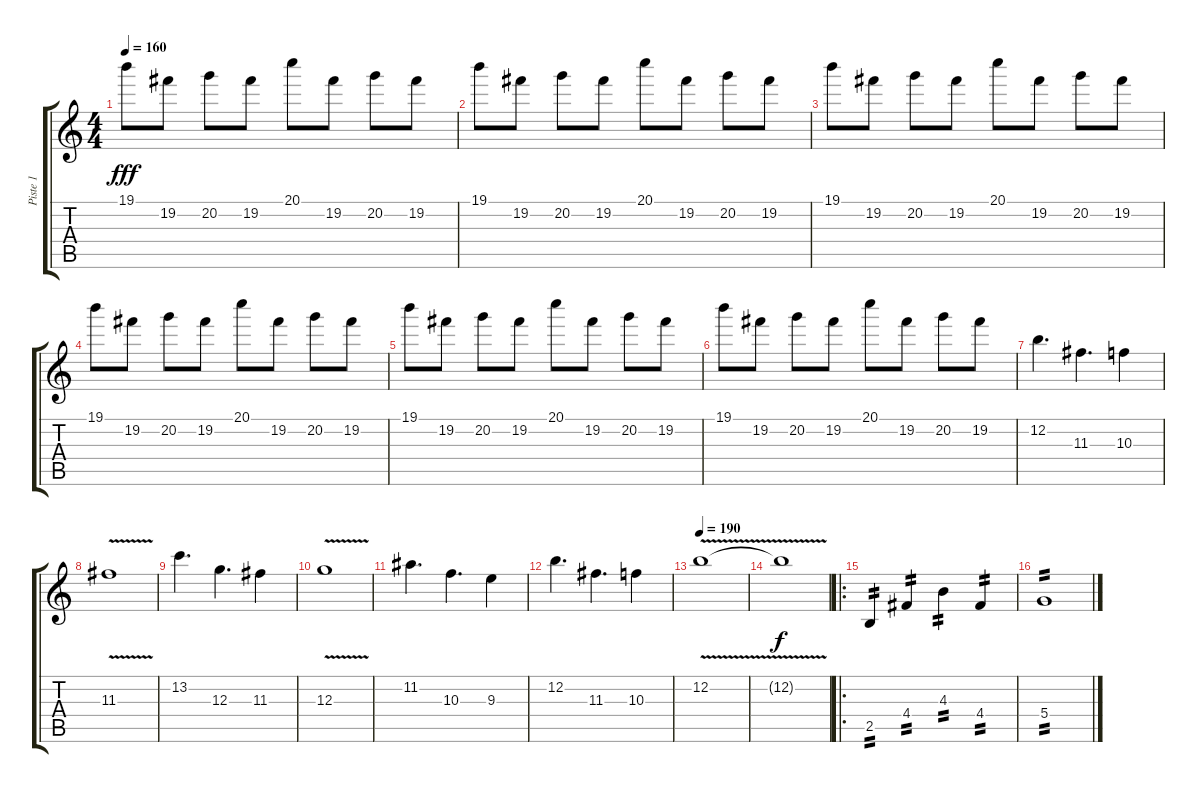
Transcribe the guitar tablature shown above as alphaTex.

\track ("Piste 1" "Piste 1") {instrument overdrivenguitar}
\staff {score tabs}
\tuning (E4 B3 G3 D3 A2 E2) {hide}
\ts (4 4)
\tempo 160
\clef g2
\ks c
19.1.8{dy fff} 19.2.8 20.2.8 19.2.8 20.1.8 19.2.8 20.2.8 19.2.8 |
19.1.8 19.2.8 20.2.8 19.2.8 20.1.8 19.2.8 20.2.8 19.2.8 |
19.1.8 19.2.8 20.2.8 19.2.8 20.1.8 19.2.8 20.2.8 19.2.8 |
19.1.8 19.2.8 20.2.8 19.2.8 20.1.8 19.2.8 20.2.8 19.2.8 |
19.1.8 19.2.8 20.2.8 19.2.8 20.1.8 19.2.8 20.2.8 19.2.8 |
19.1.8 19.2.8 20.2.8 19.2.8 20.1.8 19.2.8 20.2.8 19.2.8 |
12.2.4{d} 11.3.4{d} 10.3.4 |
11.3{v}.1 |
13.2.4{d} 12.3.4{d} 11.3.4 |
12.3{v}.1 |
11.2.4{d} 10.3.4{d} 9.3.4 |
12.2.4{d} 11.3.4{d} 10.3.4 |
\tempo 190
12.2{v}.1 |
12.2{t}.1{dy f} |
\ro
2.5.4{tp 2 instrument overdrivenguitar} 4.4.4{tp 2} 4.3.4{tp 2} 4.4.4{tp 2} |
5.4.1{tp 2}
